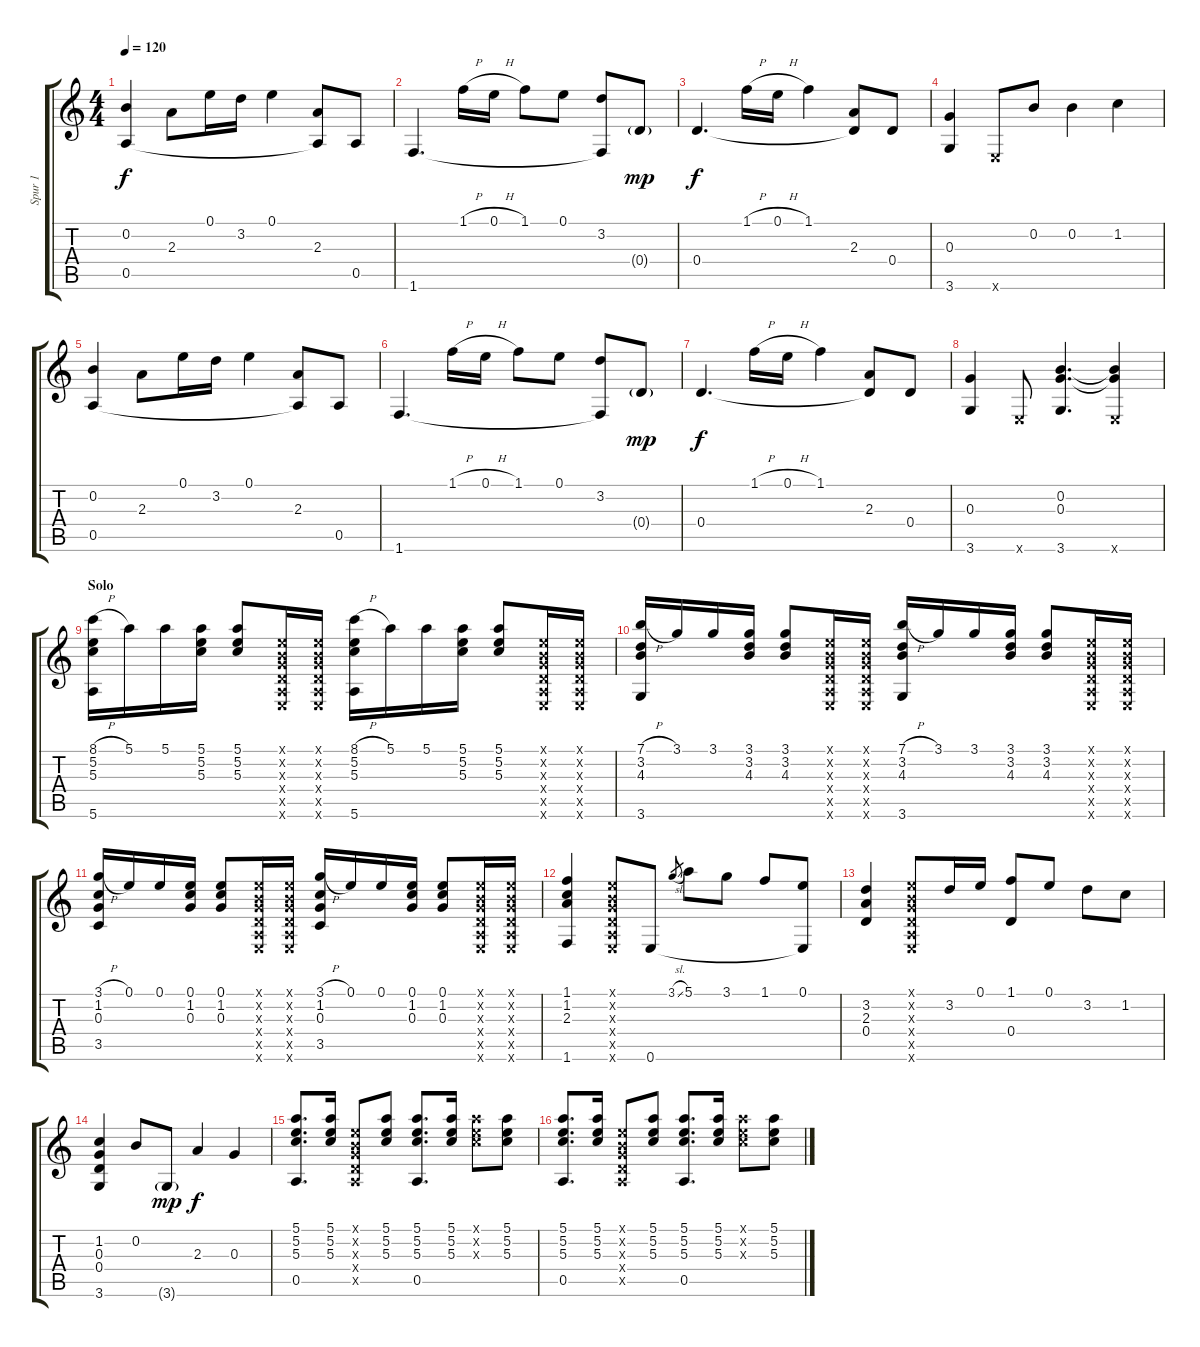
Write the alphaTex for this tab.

\track ("Spur 1" "Spur 1") {instrument acousticguitarnylon}
\staff {score tabs}
\tuning (E4 B3 G3 D3 A2 E2) {hide}
\ts (4 4)
\tempo 120
\clef g2
\ks c
(0.2 0.5).4{dy f} 2.3.8 0.1.16 3.2.16 0.1.4 (2.3 0.5{t}).8 0.5.8 |
1.6.4{d} 1.1{h}.16 0.1{h}.16 1.1.8 0.1.8 (3.2 1.6{t}).8 0.4{g}.8{dy mp} |
0.4.4{d dy f} 1.1{h}.16 0.1{h}.16 1.1.4 (2.3 0.4{t}).8 0.4.8 |
(0.3 3.6).4 0.6{x}.8 0.2.8 0.2.4 1.2.4 |
(0.2 0.5).4 2.3.8 0.1.16 3.2.16 0.1.4 (2.3 0.5{t}).8 0.5.8 |
1.6.4{d} 1.1{h}.16 0.1{h}.16 1.1.8 0.1.8 (3.2 1.6{t}).8 0.4{g}.8{dy mp} |
0.4.4{d dy f} 1.1{h}.16 0.1{h}.16 1.1.4 (2.3 0.4{t}).8 0.4.8 |
(0.3 3.6).4 0.6{x}.8 (0.2 0.3 3.6).4{d} (0.2{t} 0.3{t} 0.6{x}).4 |
\section ("" "Solo")
(8.1{h} 5.2 5.3 5.6).16 5.1.16 5.1.16 (5.1 5.2 5.3).16 (5.1 5.2 5.3).8 (0.1{x} 0.2{x} 0.3{x} 0.4{x} 0.5{x} 0.6{x}).16 (0.1{x} 0.2{x} 0.3{x} 0.4{x} 0.5{x} 0.6{x}).16 (8.1{h} 5.2 5.3 5.6).16 5.1.16 5.1.16 (5.1 5.2 5.3).16 (5.1 5.2 5.3).8 (0.1{x} 0.2{x} 0.3{x} 0.4{x} 0.5{x} 0.6{x}).16 (0.1{x} 0.2{x} 0.3{x} 0.4{x} 0.5{x} 0.6{x}).16 |
(7.1{h} 3.2 4.3 3.6).16 3.1.16 3.1.16 (3.1 3.2 4.3).16 (3.1 3.2 4.3).8 (0.1{x} 0.2{x} 0.3{x} 0.4{x} 0.5{x} 0.6{x}).16 (0.1{x} 0.2{x} 0.3{x} 0.4{x} 0.5{x} 0.6{x}).16 (7.1{h} 3.2 4.3 3.6).16 3.1.16 3.1.16 (3.1 3.2 4.3).16 (3.1 3.2 4.3).8 (0.1{x} 0.2{x} 0.3{x} 0.4{x} 0.5{x} 0.6{x}).16 (0.1{x} 0.2{x} 0.3{x} 0.4{x} 0.5{x} 0.6{x}).16 |
(3.1{h} 1.2 0.3 3.5).16 0.1.16 0.1.16 (0.1 1.2 0.3).16 (0.1 1.2 0.3).8 (0.1{x} 0.2{x} 0.3{x} 0.4{x} 0.5{x} 0.6{x}).16 (0.1{x} 0.2{x} 0.3{x} 0.4{x} 0.5{x} 0.6{x}).16 (3.1{h} 1.2 0.3 3.5).16 0.1.16 0.1.16 (0.1 1.2 0.3).16 (0.1 1.2 0.3).8 (0.1{x} 0.2{x} 0.3{x} 0.4{x} 0.5{x} 0.6{x}).16 (0.1{x} 0.2{x} 0.3{x} 0.4{x} 0.5{x} 0.6{x}).16 |
(1.1 1.2 2.3 1.6).4 (0.1{x} 0.2{x} 0.3{x} 0.4{x} 0.5{x} 0.6{x}).8 0.6.8 3.1{sl}.8{gr} 5.1.8 3.1.8 1.1.8 (0.1 0.6{t}).8 |
(3.2 2.3 0.4).4 (0.1{x} 0.2{x} 0.3{x} 0.4{x} 0.5{x} 0.6{x}).8 3.2.16 0.1.16 (1.1 0.4).8 0.1.8 3.2.8 1.2.8 |
(1.2 0.3 0.4 3.6).4 0.2.8 3.6{g}.8{dy mp} 2.3.4{dy f} 0.3.4 |
(5.1 5.2 5.3 0.5).8{d} (5.1 5.2 5.3).16 (0.1{x} 0.2{x} 0.3{x} 0.4{x} 0.5{x}).8 (5.1 5.2 5.3).8 (5.1 5.2 5.3 0.5).8{d} (5.1 5.2 5.3).16 (5.1{x} 5.2{x} 5.3{x}).8 (5.1 5.2 5.3).8 |
(5.1 5.2 5.3 0.5).8{d} (5.1 5.2 5.3).16 (0.1{x} 0.2{x} 0.3{x} 0.4{x} 0.5{x}).8 (5.1 5.2 5.3).8 (5.1 5.2 5.3 0.5).8{d} (5.1 5.2 5.3).16 (5.1{x} 5.2{x} 5.3{x}).8 (5.1 5.2 5.3).8
